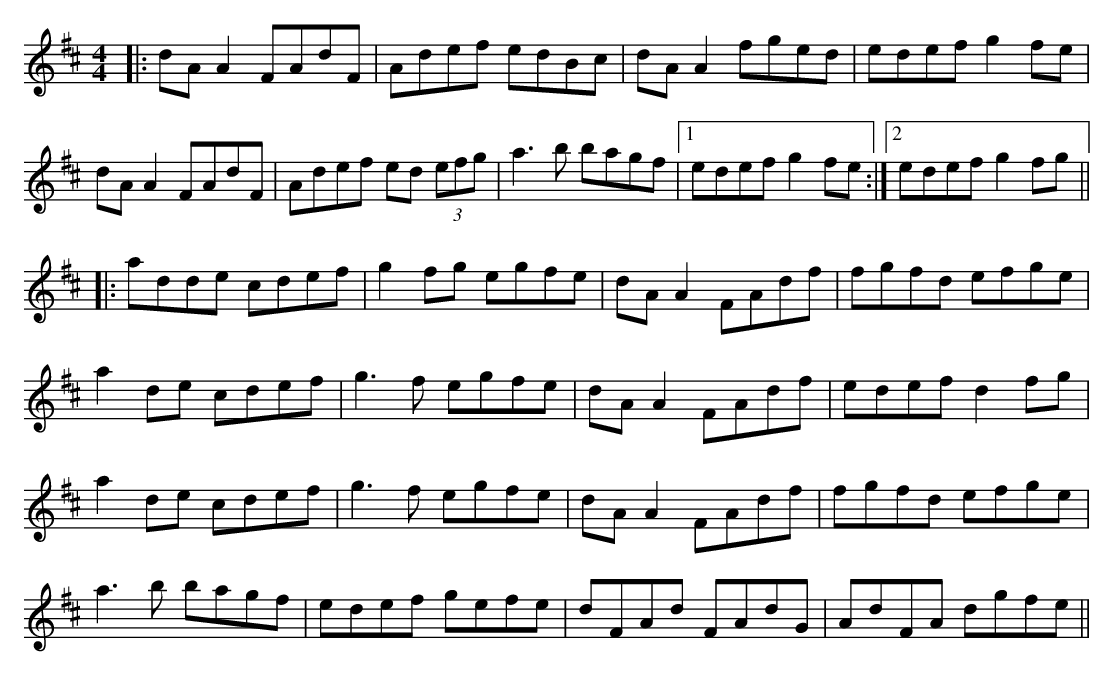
X:1
M:4/4
K:D
|:dA A2 FAdF|Adef edBc|dA A2 fged|edef g2fe|
dA A2 FAdF|Adef ed (3efg|a3b bagf|1 edef g2fe:|2 edef g2fg||
|:adde cdef|g2fg egfe|dA A2 FAdf|fgfd efge|
a2de cdef|g3f egfe|dA A2 FAdf|edef d2fg|
a2de cdef|g3f egfe|dA A2 FAdf|fgfd efge|
a3b bagf|edef gefe|dFAd FAdG|AdFA dgfe||
